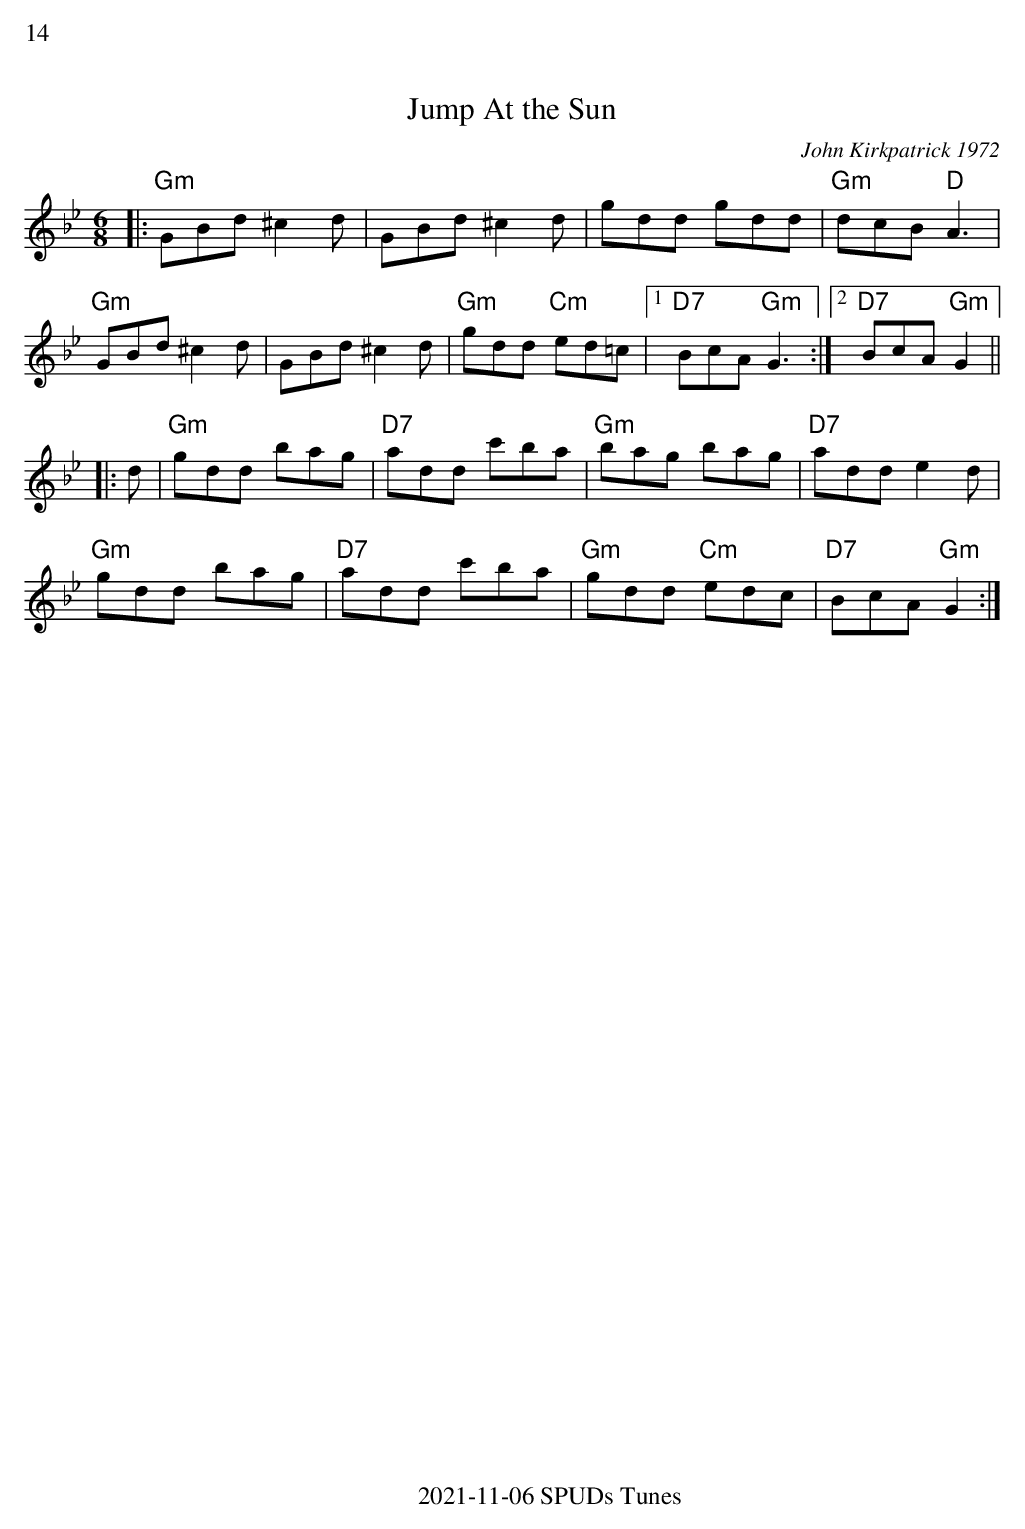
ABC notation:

X:1
%%text 14
T: Jump At the Sun
C: John Kirkpatrick 1972
M: 6/8
K: Gm
|:"Gm"GBd ^c2d| GBd ^c2d| gdd gdd| "Gm"dcB "D"A3|
"Gm"GBd ^c2d| GBd ^c2d| "Gm"gdd "Cm"ed=c|1"D7"BcA "Gm"G3:|2"D7"BcA "Gm"G2||
|:d| "Gm"gdd bag| "D7"add c'ba| "Gm"bag bag| "D7"add e2d|
   "Gm"gdd bag| "D7"add c'ba| "Gm"gdd "Cm"edc| "D7"BcA "Gm"G2:|
